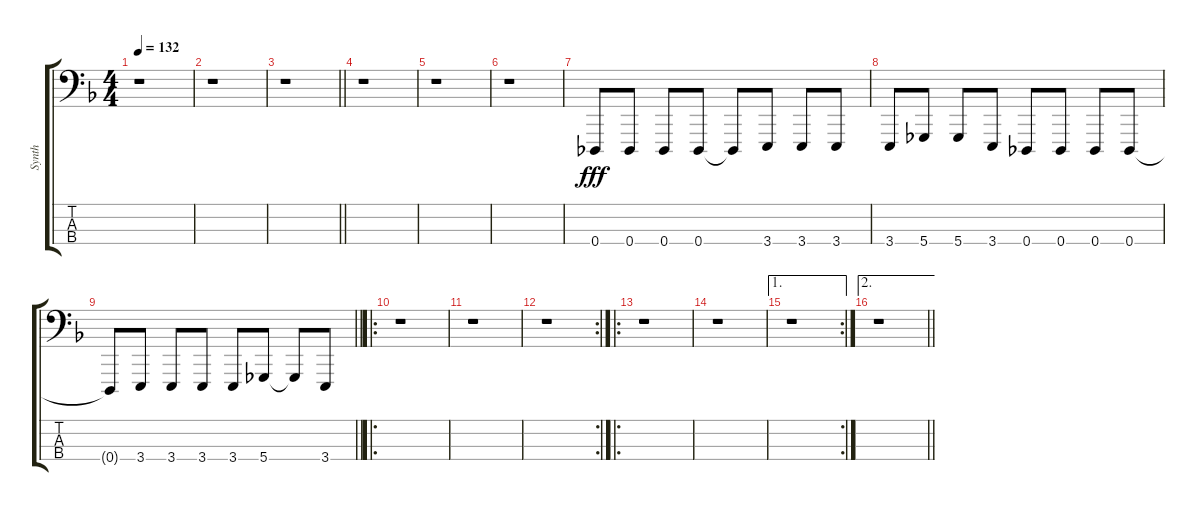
\track ("Synth" "Synth") {instrument lead2sawtooth}
\staff {score tabs}
\tuning (Gb2 Db2 Ab1 Db1) {hide}
\ts (4 4)
\tempo 132
\clef f4
\ks f
r.1{dy fff} |
r.1 |
\barLineRight lightlight
r.1 |
r.1 |
r.1 |
r.1 |
0.4.8 0.4.8 0.4.8 0.4.8 0.4{t}.8 3.4.8 3.4.8 3.4.8 |
3.4.8 5.4.8 5.4.8 3.4.8 0.4.8 0.4.8 0.4.8 0.4.8 |
\barLineRight lightlight
0.4{t}.8 3.4.8 3.4.8 3.4.8 3.4.8 5.4.8 5.4{t}.8 3.4.8 |
\ro
r.1 |
r.1 |
\rc 2
r.1 |
\ro
r.1 |
r.1 |
\ae 1
\rc 2
r.1 |
\ae 2
\barLineRight lightlight
r.1
